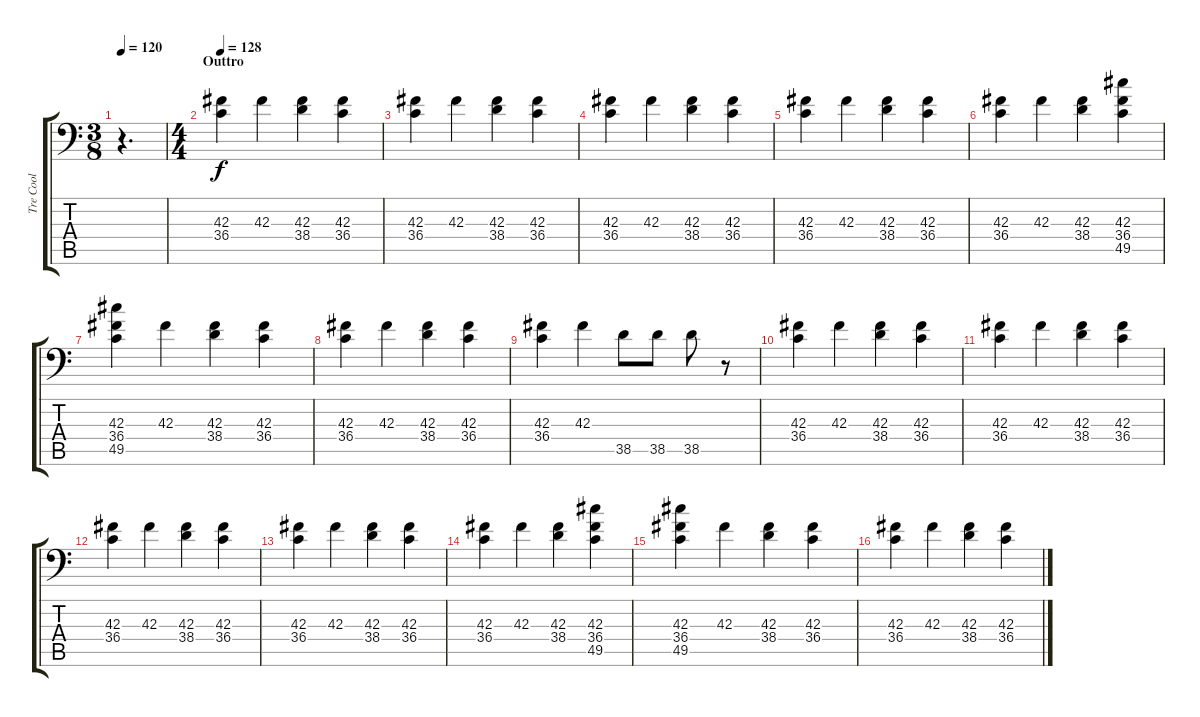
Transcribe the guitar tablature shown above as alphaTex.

\track ("Tre Cool" "Tre Cool") {instrument acousticgrandpiano}
\staff {score tabs}
\tuning (C-1 C-1 C-1 C-1 C-1 C-1) {hide}
\ts (3 8)
\tempo 120
\clef f4
\ks c
r.4{d dy f} |
\ts (4 4)
\section ("" "Outtro")
\tempo 128
(42.3 36.4).4 42.3.4 (42.3 38.4).4 (42.3 36.4).4 |
(42.3 36.4).4 42.3.4 (42.3 38.4).4 (42.3 36.4).4 |
(42.3 36.4).4 42.3.4 (42.3 38.4).4 (42.3 36.4).4 |
(42.3 36.4).4 42.3.4 (42.3 38.4).4 (42.3 36.4).4 |
(42.3 36.4).4 42.3.4 (42.3 38.4).4 (42.3 36.4 49.5).4 |
(42.3 36.4 49.5).4 42.3.4 (42.3 38.4).4 (42.3 36.4).4 |
(42.3 36.4).4 42.3.4 (42.3 38.4).4 (42.3 36.4).4 |
(42.3 36.4).4 42.3.4 38.5.8 38.5.8 38.5.8 r.8 |
(42.3 36.4).4 42.3.4 (42.3 38.4).4 (42.3 36.4).4 |
(42.3 36.4).4 42.3.4 (42.3 38.4).4 (42.3 36.4).4 |
(42.3 36.4).4 42.3.4 (42.3 38.4).4 (42.3 36.4).4 |
(42.3 36.4).4 42.3.4 (42.3 38.4).4 (42.3 36.4).4 |
(42.3 36.4).4 42.3.4 (42.3 38.4).4 (42.3 36.4 49.5).4 |
(42.3 36.4 49.5).4 42.3.4 (42.3 38.4).4 (42.3 36.4).4 |
(42.3 36.4).4 42.3.4 (42.3 38.4).4 (42.3 36.4).4
